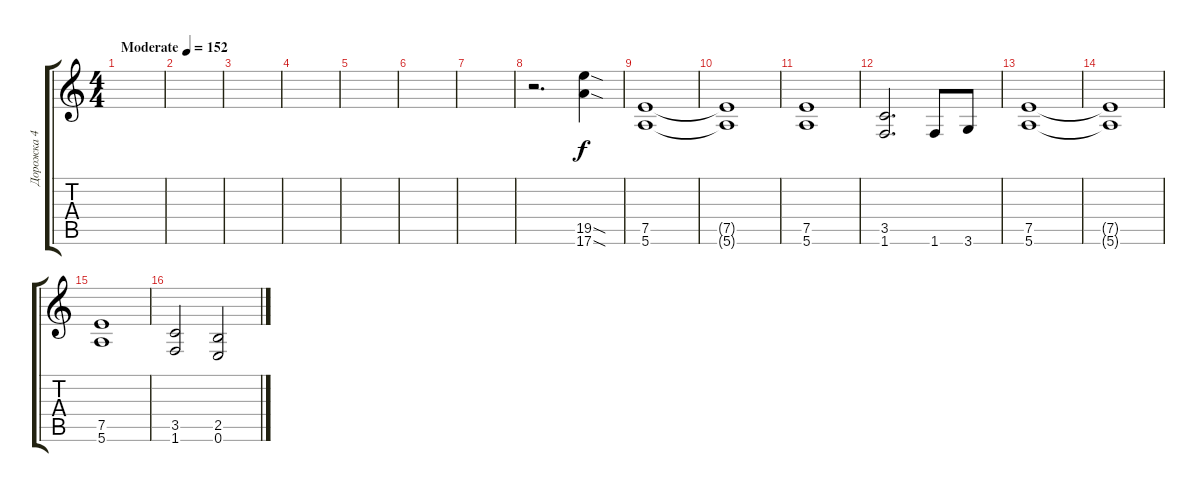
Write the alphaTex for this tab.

\track ("Дорожка 4" "Дорожка 4") {instrument distortionguitar}
\staff {score tabs}
\tuning (E4 B3 G3 D3 A2 E2) {hide}
\ts (4 4)
\tempo (152 "Moderate")
\clef g2
\ks c
|
|
|
|
|
|
|
r.2{d} (19.5{sod} 17.6{sod}).4 |
(7.5 5.6).1 |
(7.5{t} 5.6{t}).1 |
(7.5 5.6).1 |
(3.5 1.6).2{d} 1.6.8 3.6.8 |
(7.5 5.6).1 |
(7.5{t} 5.6{t}).1 |
(7.5 5.6).1 |
(3.5 1.6).2 (2.5 0.6).2
